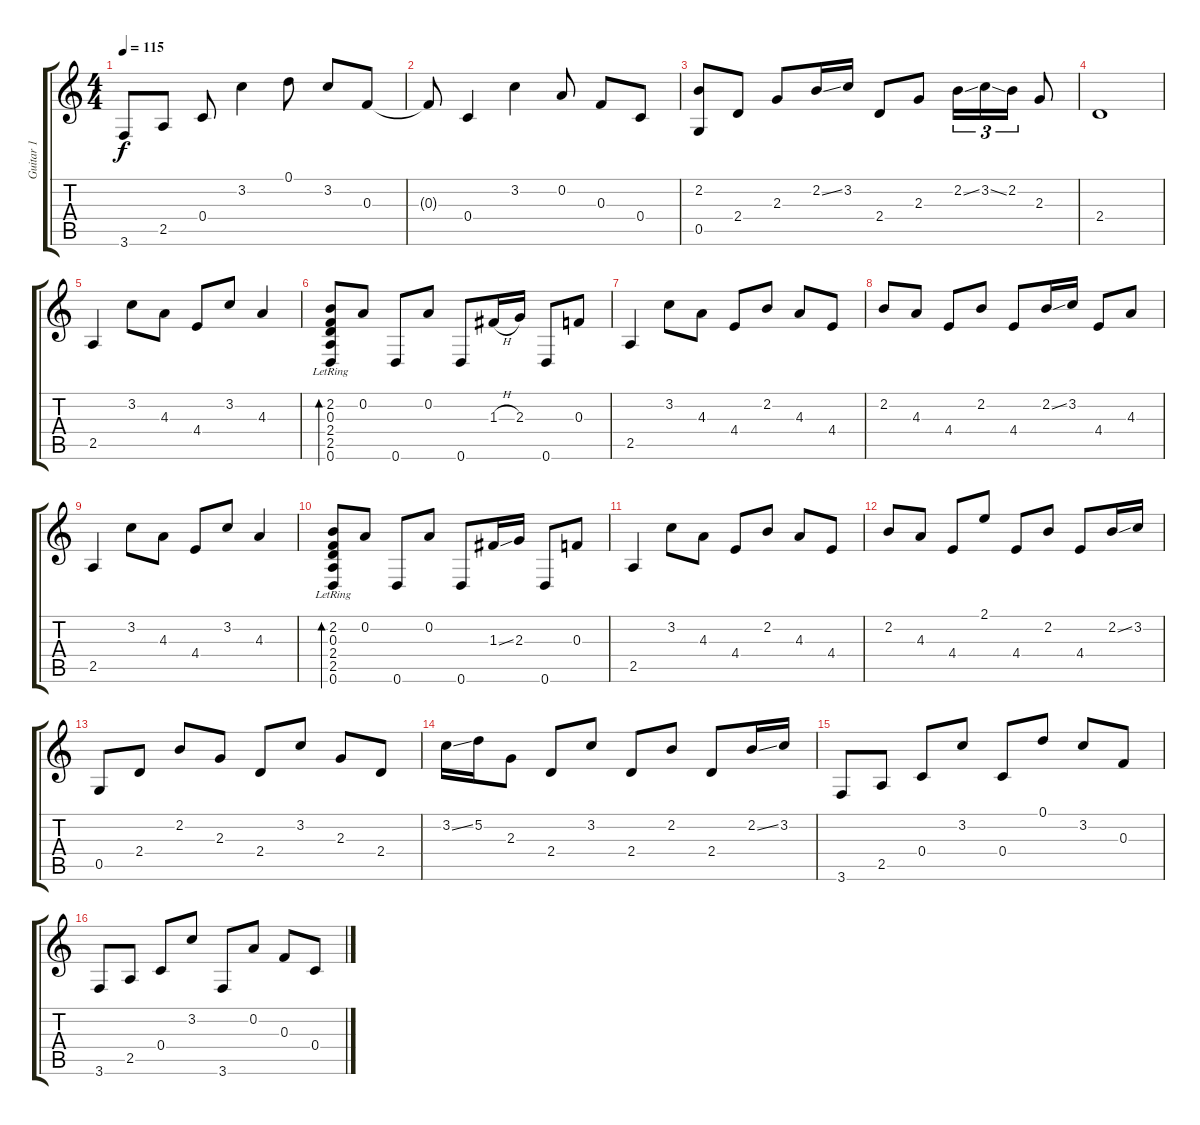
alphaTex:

\track ("Guitar 1" "Guitar 1") {instrument acousticguitarnylon}
\staff {score tabs}
\tuning (D4 A3 F3 C3 G2 D2) {hide}
\ts (4 4)
\tempo 115
\clef g2
\ks c
3.6.8{dy f} 2.5.8 0.4.8 3.2.4 0.1.8 3.2.8 0.3.8 |
0.3{t}.8 0.4.4 3.2.4 0.2.8 0.3.8 0.4.8 |
(2.2 0.5).8 2.4.8 2.3.8 2.2{ss}.16 3.2.16 2.4.8 2.3.8 2.2{ss}.16{tu (3 2)} 3.2{ss}.16{tu (3 2)} 2.2.16{tu (3 2)} 2.3.8 |
2.4.1 |
2.5.4 3.2.8 4.3.8 4.4.8 3.2.8 4.3.4 |
(2.2 0.3{lr} 2.4{lr} 2.5{lr} 0.6{lr}).8{bd 60} 0.2.8 0.6.8 0.2.8 0.6.8 1.3{h}.16 2.3.16 0.6.8 0.3.8 |
2.5.4 3.2.8 4.3.8 4.4.8 2.2.8 4.3.8 4.4.8 |
2.2.8 4.3.8 4.4.8 2.2.8 4.4.8 2.2{ss}.16 3.2.16 4.4.8 4.3.8 |
2.5.4 3.2.8 4.3.8 4.4.8 3.2.8 4.3.4 |
(2.2 0.3{lr} 2.4{lr} 2.5{lr} 0.6{lr}).8{bd 60} 0.2.8 0.6.8 0.2.8 0.6.8 1.3{ss}.16 2.3.16 0.6.8 0.3.8 |
2.5.4 3.2.8 4.3.8 4.4.8 2.2.8 4.3.8 4.4.8 |
2.2.8 4.3.8 4.4.8 2.1.8 4.4.8 2.2.8 4.4.8 2.2{ss}.16 3.2.16 |
0.5.8 2.4.8 2.2.8 2.3.8 2.4.8 3.2.8 2.3.8 2.4.8 |
3.2{ss}.16 5.2.16 2.3.8 2.4.8 3.2.8 2.4.8 2.2.8 2.4.8 2.2{ss}.16 3.2.16 |
3.6.8 2.5.8 0.4.8 3.2.8 0.4.8 0.1.8 3.2.8 0.3.8 |
3.6.8 2.5.8 0.4.8 3.2.8 3.6.8 0.2.8 0.3.8 0.4.8
